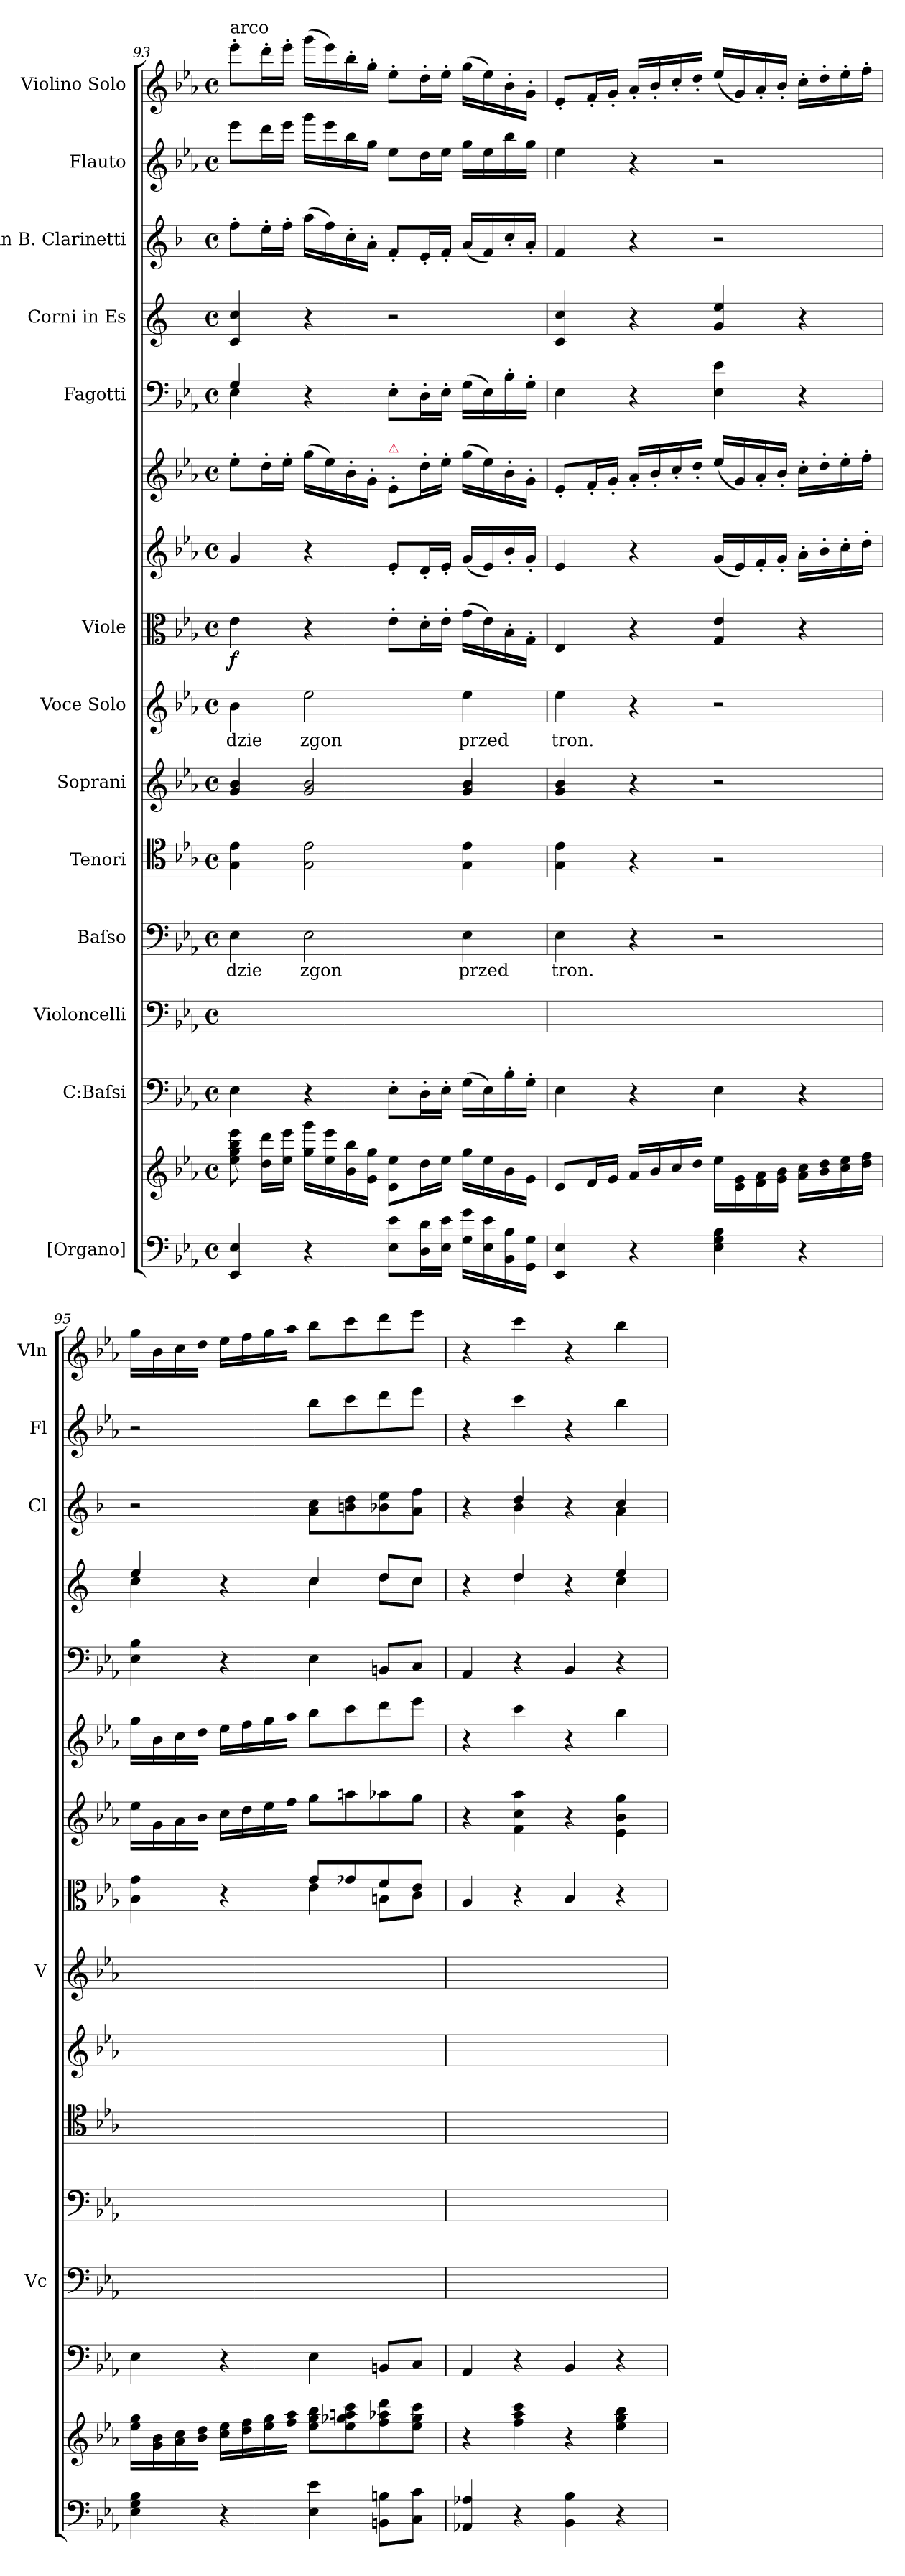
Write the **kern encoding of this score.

**kern	**kern	**kern	**kern	**kern	**text	**kern	**kern	**kern	**text	**kern	**dynam	**kern	**kern	**kern	**kern	**kern	**kern	**kern
*part15	*part15	*part14	*part13	*part12	*part12	*part11	*part10	*part9	*part9	*part8	*part8	*part7	*part6	*part5	*part4	*part3	*part2	*part1
*staff16	*staff15	*staff14	*staff13	*staff12	*staff12	*staff11	*staff10	*staff9	*staff9	*staff8	*staff8	*staff7	*staff6	*staff5	*staff4	*staff3	*staff2	*staff1
*I"[Organo]	*	*I"C:Baſsi	*I"Violoncelli	*I"Baſso	*	*I"Tenori	*I"Soprani	*I"Voce Solo	*	*I"Viole	*	*	*	*I"Fagotti	*I"Corni in Es	*I"in B. Clarinetti	*I"Flauto	*I"Violino Solo
*	*	*	*I'Vc	*	*	*	*	*I'V	*	*	*	*	*	*	*	*I'Cl	*I'Fl	*I'Vln
*clefF4	*clefG2	*clefF4	*clefF4	*clefF4	*	*clefC4	*clefG2	*clefG2	*	*clefC3	*	*clefG2	*clefG2	*clefF4	*clefG2	*clefG2	*clefG2	*clefG2
*	*	*	*	*	*	*	*	*	*	*	*	*	*	*	*ITrd5c9	*ITrd1c2	*	*
*k[b-e-a-]	*k[b-e-a-]	*k[b-e-a-]	*k[b-e-a-]	*k[b-e-a-]	*	*k[b-e-a-]	*k[b-e-a-]	*k[b-e-a-]	*	*k[b-e-a-]	*	*k[b-e-a-]	*k[b-e-a-]	*k[b-e-a-]	*k[b-e-a-]	*k[b-e-a-]	*k[b-e-a-]	*k[b-e-a-]
*M4/4	*M4/4	*M4/4	*M4/4	*M4/4	*	*M4/4	*M4/4	*M4/4	*	*M4/4	*	*M4/4	*M4/4	*M4/4	*M4/4	*M4/4	*M4/4	*M4/4
*met(c)	*met(c)	*met(c)	*met(c)	*met(c)	*	*met(c)	*met(c)	*met(c)	*	*met(c)	*	*met(c)	*met(c)	*met(c)	*met(c)	*met(c)	*met(c)	*met(c)
=93	=93	=93	=93	=93	=93	=93	=93	=93	=93	=93	=93	=93	=93	=93	=93	=93	=93	=93
*	*	*	*	*	*	*	*	*	*	*	*	*	*	*^	*	*	*	*
!	!	!	!	!	!	!	!	!	!	!	!	!	!	!	!	!	!	!	!LO:TX:a:t=arco
4EE-/ 4E-/	8ee-\ 8gg\ 8bb-\ 8eee-\	4E-\	4E-\yy	4E-\	-dzie	4G\ 4e-\	4g/ 4b-/	4b-\	-dzie	4e-\	f	4g/	8ee-'\L	4G/	4E-\	4E-/ 4e-/	8ee-'\L	8eee-\L	8eee-'\L
.	16dd\ 16ddd\LL	.	.	.	.	.	.	.	.	.	.	.	16dd'\L	.	.	.	16dd'\L	16ddd\L	16ddd'\L
.	16ee-\ 16eee-\JJ	.	.	.	.	.	.	.	.	.	.	.	16ee-'\JJ	.	.	.	16ee-'\JJ	16eee-\JJ	16eee-'\JJ
4r	16gg\ 16ggg\LL	4r	4ryy	2E-\	zgon	2G\ 2e-\	2g/ 2b-/	2ee-\	zgon	4r	.	4r	(16gg\LL	4r	4ryy	4r	(16gg\LL	16ggg\LL	(16ggg\LL
.	16ee-\ 16eee-\	.	.	.	.	.	.	.	.	.	.	.	16ee-\)	.	.	.	16ee-\)	16eee-\	16eee-\)
.	16b-\ 16bb-\	.	.	.	.	.	.	.	.	.	.	.	16b-'\	.	.	.	16b-'\	16bb-\	16bb-'\
.	16g\ 16gg\JJ	.	.	.	.	.	.	.	.	.	.	.	16g'\JJ	.	.	.	16g'\JJ	16gg\JJ	16gg'\JJ
!	!	!	!	!	!	!	!	!	!	!	!	!	!LO:TX:a:color=crimson:t=⚠	!	!	!	!	!	!
8E-\ 8e-\L	8e-\ 8ee-\L	8E-'\L	8E-'\Lyy	.	.	.	.	.	.	8e-'\L	.	8e-'/L	8e-'/L	8E-'\L	2ryy	2r	8e-'/L	8ee-\L	8ee-'\L
16D\ 16d\L	16dd\L	16D'\L	16D'\Lyy	.	.	.	.	.	.	16d'\L	.	16d'/L	16dd'\L	16D'\L	.	.	16d'/L	16dd\L	16dd'\L
16E-\ 16e-\JJ	16ee-\JJ	16E-'\JJ	16E-'\JJyy	.	.	.	.	.	.	16e-'\JJ	.	16e-'/JJ	16ee-'\JJ	16E-'\JJ	.	.	16e-'/JJ	16ee-\JJ	16ee-'\JJ
16G\ 16g\LL	16gg\LL	(16G\LL	(16G\LLyy	4E-\	przed	4G\ 4e-\	4g/ 4b-/	4ee-\	przed	(16g\LL	.	(16g/LL	(16gg\LL	(16G\LL	.	.	(16g/LL	16gg\LL	(16gg\LL
16E-\ 16e-\	16ee-\	16E-\)	16E-\yy)	.	.	.	.	.	.	16e-\)	.	16e-/)	16ee-\)	16E-\)	.	.	16e-/)	16ee-\	16ee-\)
16BB-\ 16B-\	16b-\	16B-'\	16B-'\yy	.	.	.	.	.	.	16B-'\	.	16b-'/	16b-'\	16B-'\	.	.	16b-'/	16bb-\	16b-'\
16GG\ 16G\JJ	16g\JJ	16G'\JJ	16G'\JJyy	.	.	.	.	.	.	16G'\JJ	.	16g'/JJ	16g'\JJ	16G'\JJ	.	.	16g'/JJ	16gg\JJ	16g'\JJ
*	*	*	*	*	*	*	*	*	*	*	*	*	*	*v	*v	*	*	*	*
=94	=94	=94	=94	=94	=94	=94	=94	=94	=94	=94	=94	=94	=94	=94	=94	=94	=94	=94
4EE-/ 4E-/	8e-/L	4E-\	4E-\yy	4E-\	tron.	4G\ 4e-\	4g/ 4b-/	4ee-\	tron.	4E-/	.	4e-/	8e-'/L	4E-\	4E-/ 4e-/	4e-/	4ee-\	8e-'/L
.	16f/L	.	.	.	.	.	.	.	.	.	.	.	16f'/L	.	.	.	.	16f'/L
.	16g/JJ	.	.	.	.	.	.	.	.	.	.	.	16g'/JJ	.	.	.	.	16g'/JJ
4r	16a-/LL	4r	4ryy	4r	.	4r	4r	4r	.	4r	.	4r	16a-'/LL	4r	4r	4r	4r	16a-'/LL
.	16b-/	.	.	.	.	.	.	.	.	.	.	.	16b-'/	.	.	.	.	16b-'/
.	16cc/	.	.	.	.	.	.	.	.	.	.	.	16cc'/	.	.	.	.	16cc'/
.	16dd/JJ	.	.	.	.	.	.	.	.	.	.	.	16dd'/JJ	.	.	.	.	16dd'/JJ
4E-\ 4G\ 4B-\	16ee-\LL	4E-\	4E-\yy	2r	.	2r	2r	2r	.	4G/ 4e-/	.	(16g/LL	(16ee-/LL	4E-\ 4e-\	4B-/ 4g/	2r	2r	(16ee-/LL
.	16e-\ 16g\	.	.	.	.	.	.	.	.	.	.	16e-/)	16g/)	.	.	.	.	16g/)
.	16f\ 16a-\	.	.	.	.	.	.	.	.	.	.	16f'/	16a-'/	.	.	.	.	16a-'/
.	16g\ 16b-\JJ	.	.	.	.	.	.	.	.	.	.	16g'/JJ	16b-'/JJ	.	.	.	.	16b-'/JJ
4r	16a-\ 16cc\LL	4r	4ryy	.	.	.	.	.	.	4r	.	16a-'\LL	16cc'\LL	4r	4r	.	.	16cc'\LL
.	16b-\ 16dd\	.	.	.	.	.	.	.	.	.	.	16b-'\	16dd'\	.	.	.	.	16dd'\
.	16cc\ 16ee-\	.	.	.	.	.	.	.	.	.	.	16cc'\	16ee-'\	.	.	.	.	16ee-'\
.	16dd\ 16ff\JJ	.	.	.	.	.	.	.	.	.	.	16dd'\JJ	16ff'\JJ	.	.	.	.	16ff'\JJ
=95	=95	=95	=95	=95	=95	=95	=95	=95	=95	=95	=95	=95	=95	=95	=95	=95	=95	=95
*	*	*	*	*	*	*	*	*	*	*^	*	*	*	*	*^	*	*	*
4E-\ 4G\ 4B-\	16ee-\ 16gg\LL	4E-\	4E-\yy	1ryy	.	1ryy	1ryy	1ryy	.	4B-\ 4g\	2ryy	.	16ee-\LL	16gg\LL	4E-\ 4B-\	4g/	4e-\	2r	2r	16gg\LL
.	16g\ 16b-\	.	.	.	.	.	.	.	.	.	.	.	16g\	16b-\	.	.	.	.	.	16b-\
.	16a-\ 16cc\	.	.	.	.	.	.	.	.	.	.	.	16a-\	16cc\	.	.	.	.	.	16cc\
.	16b-\ 16dd\JJ	.	.	.	.	.	.	.	.	.	.	.	16b-\JJ	16dd\JJ	.	.	.	.	.	16dd\JJ
4r	16cc\ 16ee-\LL	4r	4ryy	.	.	.	.	.	.	4r	.	.	16cc\LL	16ee-\LL	4r	4r	4ryy	.	.	16ee-\LL
.	16dd\ 16ff\	.	.	.	.	.	.	.	.	.	.	.	16dd\	16ff\	.	.	.	.	.	16ff\
.	16ee-\ 16gg\	.	.	.	.	.	.	.	.	.	.	.	16ee-\	16gg\	.	.	.	.	.	16gg\
.	16ff\ 16aa-\JJ	.	.	.	.	.	.	.	.	.	.	.	16ff\JJ	16aa-\JJ	.	.	.	.	.	16aa-\JJ
4E-\ 4e-\	8ee-\ 8gg\ 8bb-\L	4E-\	4E-\yy	.	.	.	.	.	.	8g/L	4e-\	.	8gg\L	8bb-\L	4E-\	4e-/	4e-\	8g\ 8b-\L	8bb-\L	8bb-\L
.	8ee-\ 8gg-X\ 8aan\ 8ccc\	.	.	.	.	.	.	.	.	8g-X/	.	.	8aan\	8ccc\	.	.	.	8an\ 8cc\	8ccc\	8ccc\
8BBn\ 8Bn\L	8ff\ 8aa-X\ 8ddd\	8BBn/L	8BBn/Lyy	.	.	.	.	.	.	8f/	8Bn\L	.	8aa-X\	8ddd\	8BBn/L	8f/L	8f\L	8a-X\ 8dd\	8ddd\	8ddd\
8C\ 8c\J	8ee-\ 8gg-\ 8ccc\J	8C/J	8C/Jyy	.	.	.	.	.	.	8e-/J	8c\J	.	8gg\J	8eee-\J	8C/J	8e-/J	8e-\J	8g\ 8ee-\J	8eee-\J	8eee-\J
*	*	*	*	*	*	*	*	*	*	*v	*v	*	*	*	*	*	*	*	*	*
=96	=96	=96	=96	=96	=96	=96	=96	=96	=96	=96	=96	=96	=96	=96	=96	=96	=96	=96	=96
*	*	*	*	*	*	*	*	*	*	*	*	*	*	*	*	*	*^	*	*
4AA-X/ 4A-X/	4r	4AA-/	4AA-/yy	1ryy	.	1ryy	1ryy	1ryy	.	4A-/	.	4r	4r	4AA-/	4r	4ryy	4r	4ryy	4r	4r
4r	4ff\ 4aa-\ 4ccc\	4r	4ryy	.	.	.	.	.	.	4r	.	4f\ 4cc\ 4aa-\	4ccc\	4r	4f/	4f\	4cc/	4a-\	4ccc\	4ccc\
4BB-\ 4B-\	4r	4BB-/	4BB-/yy	.	.	.	.	.	.	4B-/	.	4r	4r	4BB-/	4r	4ryy	4r	4ryy	4r	4r
4r	4ee-\ 4gg\ 4bb-\	4r	4ryy	.	.	.	.	.	.	4r	.	4e-\ 4b-\ 4gg\	4bb-\	4r	4g/	4e-\	4b-/	4g\	4bb-\	4bb-\
*	*	*	*	*	*	*	*	*	*	*	*	*	*	*	*v	*v	*	*	*	*
*	*	*	*	*	*	*	*	*	*	*	*	*	*	*	*	*v	*v	*	*
=	=	=	=	=	=	=	=	=	=	=	=	=	=	=	=	=	=	=
*-	*-	*-	*-	*-	*-	*-	*-	*-	*-	*-	*-	*-	*-	*-	*-	*-	*-	*-
